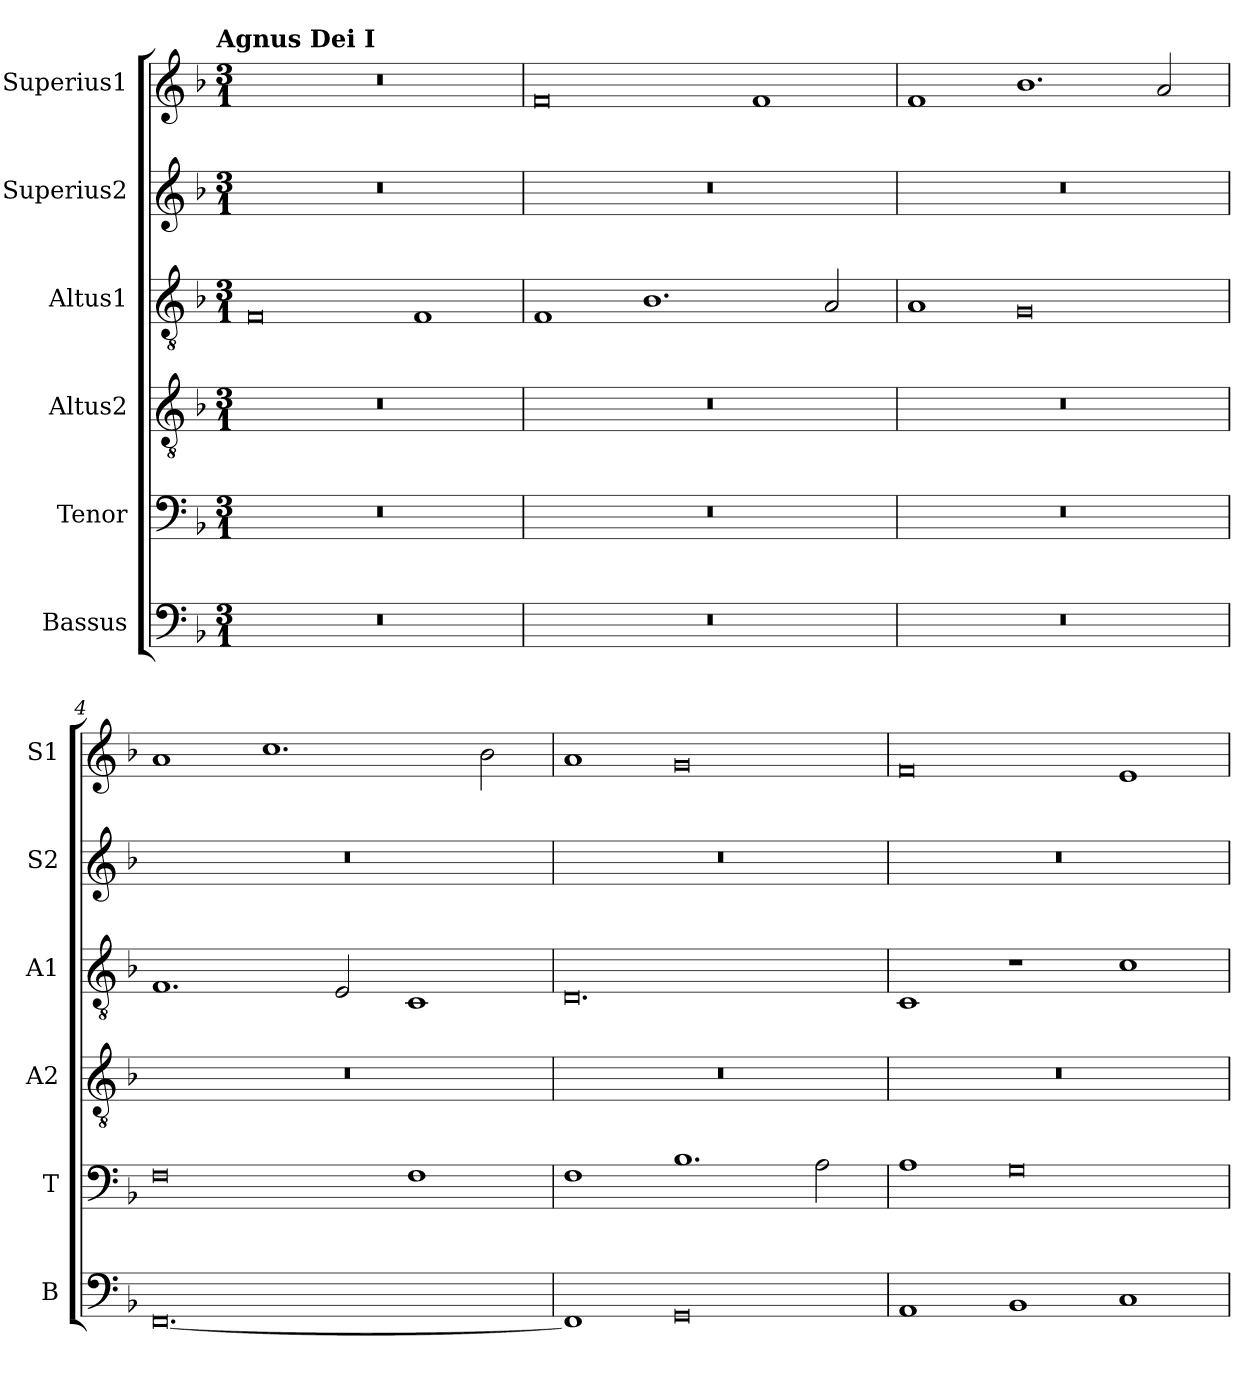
**kern	**kern	**kern	**kern	**kern	**kern
*part6	*part5	*part4	*part3	*part2	*part1
*staff6	*staff5	*staff4	*staff3	*staff2	*staff1
*I"Bassus	*I"Tenor	*I"Altus2	*I"Altus1	*I"Superius2	*I"Superius1
*I'B	*I'T	*I'A2	*I'A1	*I'S2	*I'S1
*clefF4	*clefF4	*clefGv2	*clefGv2	*clefG2	*clefG2
*k[b-]	*k[b-]	*k[b-]	*k[b-]	*k[b-]	*k[b-]
!!LO:TX:omd:t=Agnus Dei I
*M3/1	*M3/1	*M3/1	*M3/1	*M3/1	*M3/1
=1	=1	=1	=1	=1	=1
0.r	0.r	0.r	0F	0.r	0.r
.	.	.	1F	.	.
=2	=2	=2	=2	=2	=2
0.r	0.r	0.r	1F	0.r	0f
.	.	.	1.B-	.	.
.	.	.	.	.	1f
.	.	.	2A/	.	.
=3	=3	=3	=3	=3	=3
0.r	0.r	0.r	1A	0.r	1f
.	.	.	0G	.	1.b-
.	.	.	.	.	2a/
=4	=4	=4	=4	=4	=4
[0.FF	0F	0.r	1.F	0.r	1a
.	.	.	.	.	1.cc
.	.	.	2E/	.	.
.	1F	.	1C	.	.
.	.	.	.	.	2b-\
=5	=5	=5	=5	=5	=5
1FF]	1F	0.r	0.D	0.r	1a
0GG	1.B-	.	.	.	0g
.	2A\	.	.	.	.
=6	=6	=6	=6	=6	=6
1AA	1A	0.r	1C	0.r	0f
1BB-	0G	.	1r	.	.
1C	.	.	1c	.	1e
=	=	=	=	=	=
*-	*-	*-	*-	*-	*-
